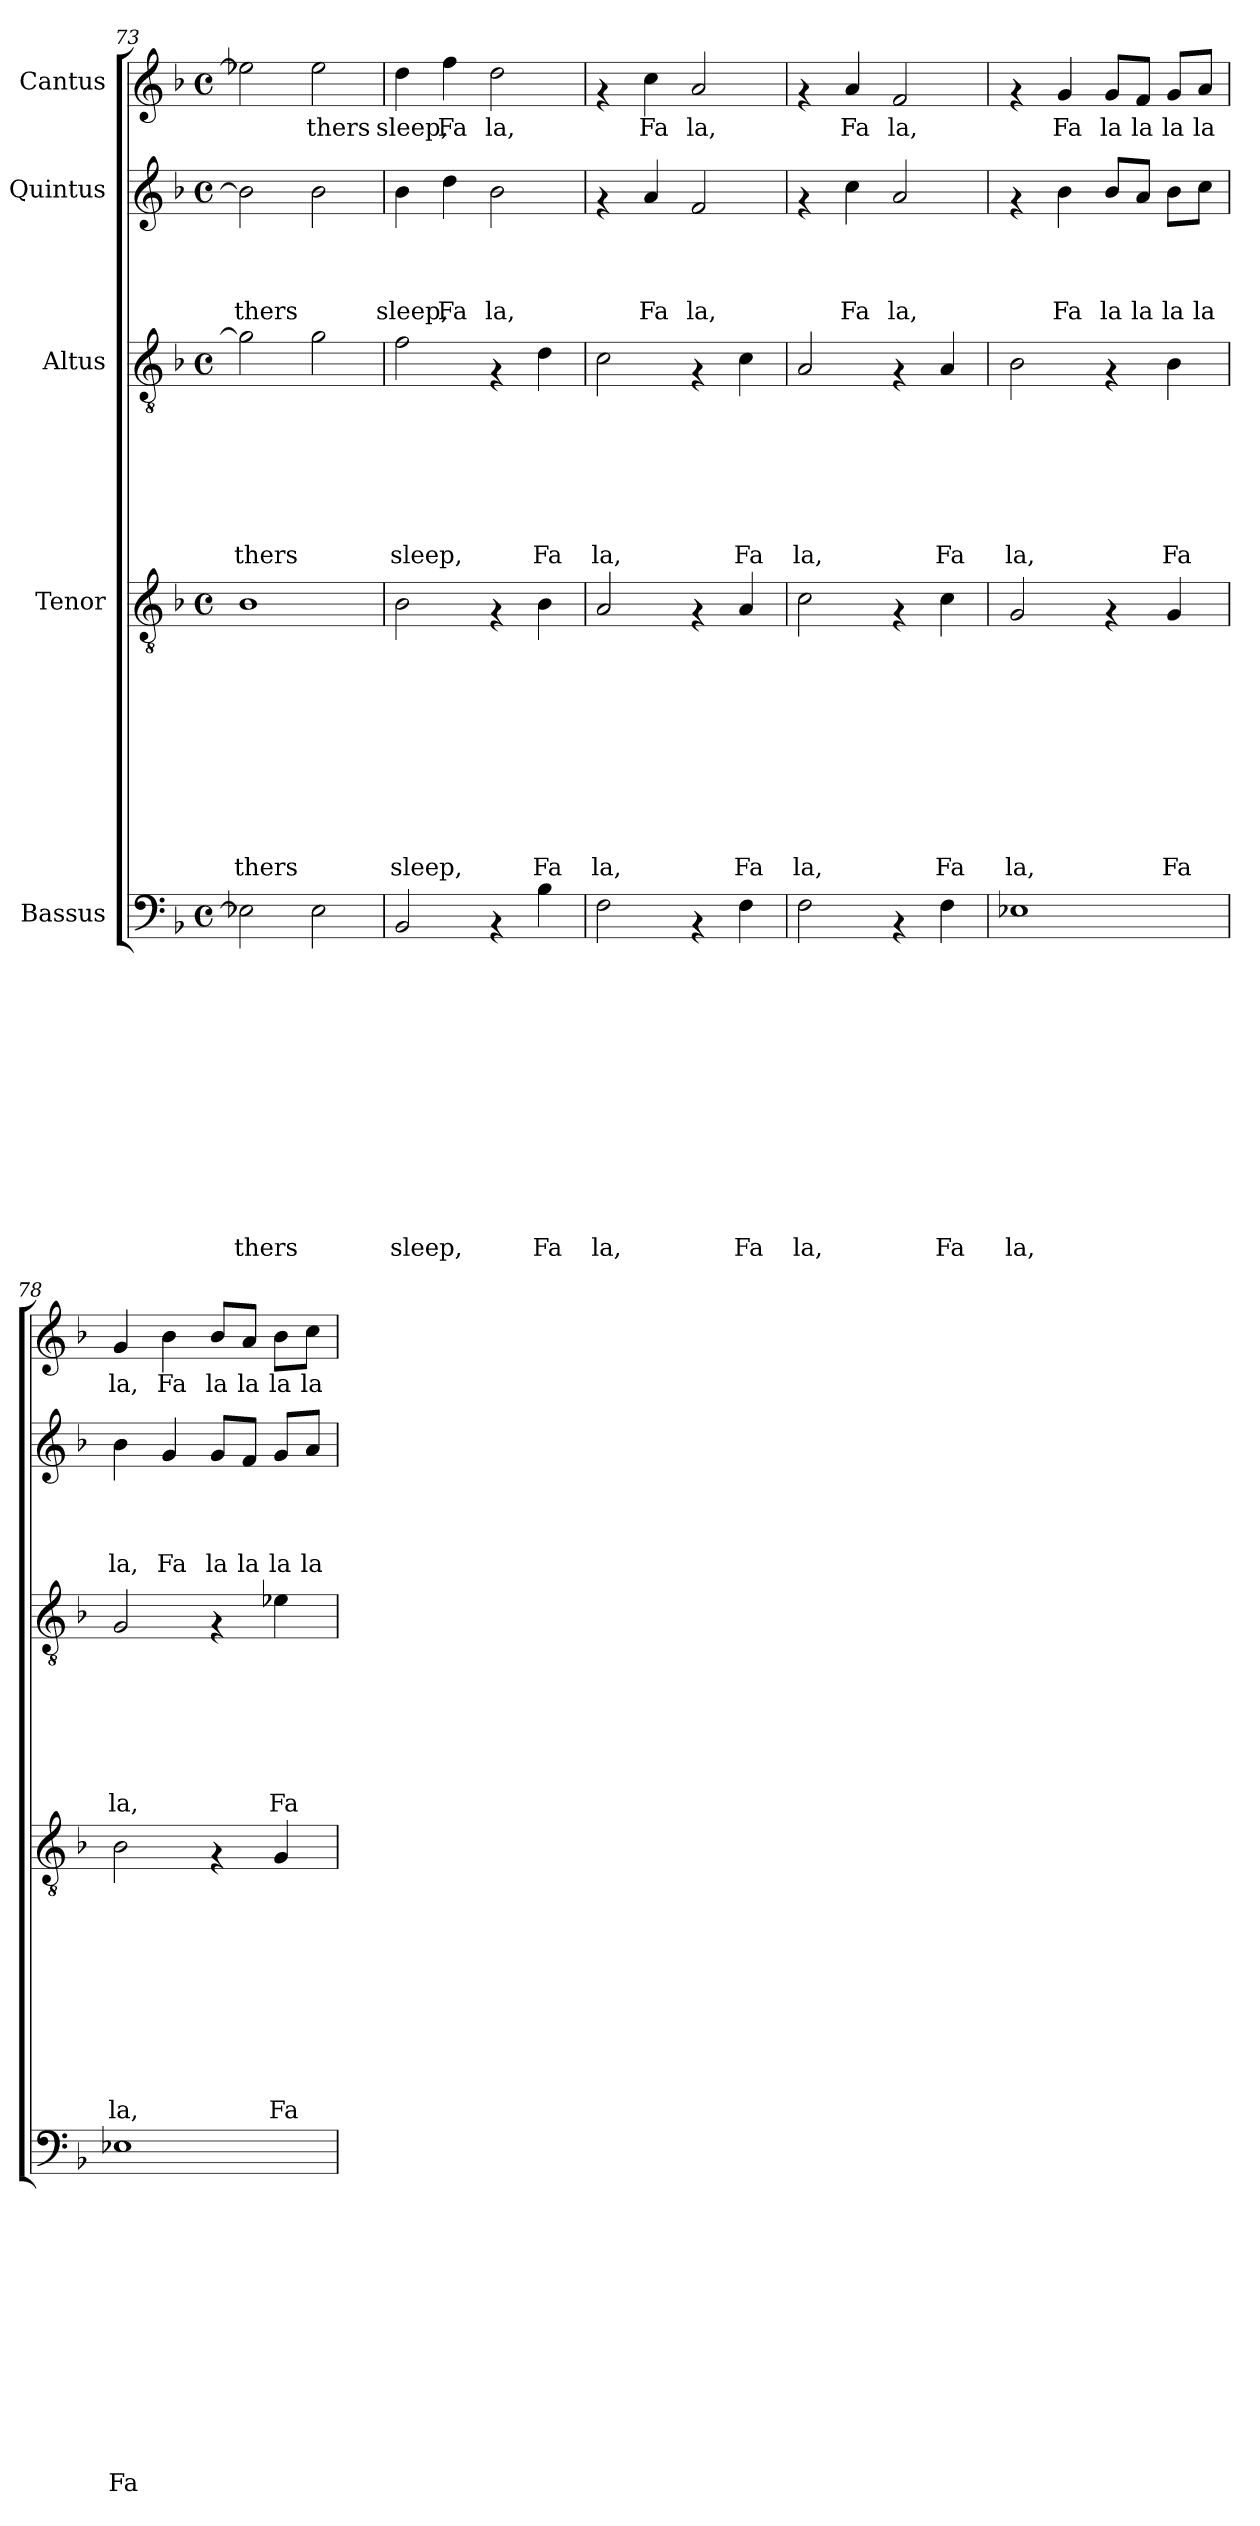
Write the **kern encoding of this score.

**kern	**text	**text	**text	**text	**text	**text	**text	**text	**text	**text	**text	**text	**text	**kern	**text	**text	**text	**text	**text	**text	**text	**text	**text	**text	**kern	**text	**text	**text	**text	**text	**text	**text	**kern	**text	**text	**text	**text	**kern	**text
*part5	*part5	*part5	*part5	*part5	*part5	*part5	*part5	*part5	*part5	*part5	*part5	*part5	*part5	*part4	*part4	*part4	*part4	*part4	*part4	*part4	*part4	*part4	*part4	*part4	*part3	*part3	*part3	*part3	*part3	*part3	*part3	*part3	*part2	*part2	*part2	*part2	*part2	*part1	*part1
*staff5	*staff5	*staff5	*staff5	*staff5	*staff5	*staff5	*staff5	*staff5	*staff5	*staff5	*staff5	*staff5	*staff5	*staff4	*staff4	*staff4	*staff4	*staff4	*staff4	*staff4	*staff4	*staff4	*staff4	*staff4	*staff3	*staff3	*staff3	*staff3	*staff3	*staff3	*staff3	*staff3	*staff2	*staff2	*staff2	*staff2	*staff2	*staff1	*staff1
*I"Bassus	*	*	*	*	*	*	*	*	*	*	*	*	*	*I"Tenor	*	*	*	*	*	*	*	*	*	*	*I"Altus	*	*	*	*	*	*	*	*I"Quintus	*	*	*	*	*I"Cantus	*
*clefF4	*	*	*	*	*	*	*	*	*	*	*	*	*	*clefGv2	*	*	*	*	*	*	*	*	*	*	*clefGv2	*	*	*	*	*	*	*	*clefG2	*	*	*	*	*clefG2	*
*k[b-]	*	*	*	*	*	*	*	*	*	*	*	*	*	*k[b-]	*	*	*	*	*	*	*	*	*	*	*k[b-]	*	*	*	*	*	*	*	*k[b-]	*	*	*	*	*k[b-]	*
*F:	*	*	*	*	*	*	*	*	*	*	*	*	*	*F:	*	*	*	*	*	*	*	*	*	*	*F:	*	*	*	*	*	*	*	*F:	*	*	*	*	*F:	*
*M4/4	*	*	*	*	*	*	*	*	*	*	*	*	*	*M4/4	*	*	*	*	*	*	*	*	*	*	*M4/4	*	*	*	*	*	*	*	*M4/4	*	*	*	*	*M4/4	*
*met(c)	*	*	*	*	*	*	*	*	*	*	*	*	*	*met(c)	*	*	*	*	*	*	*	*	*	*	*met(c)	*	*	*	*	*	*	*	*met(c)	*	*	*	*	*met(c)	*
=73	=73	=73	=73	=73	=73	=73	=73	=73	=73	=73	=73	=73	=73	=73	=73	=73	=73	=73	=73	=73	=73	=73	=73	=73	=73	=73	=73	=73	=73	=73	=73	=73	=73	=73	=73	=73	=73	=73	=73
!	!	!	!	!	!	!	!	!	!	!	!	!	!LO:LY:b	!	!	!	!	!	!	!	!	!	!	!LO:LY:b	!	!	!	!	!	!	!	!LO:LY:b	!	!	!	!	!LO:LY:b	!	!
2E-X\]	.	.	.	.	.	.	.	.	.	.	.	.	-thers	1B-	.	.	.	.	.	.	.	.	.	-thers	2g\]	.	.	.	.	.	.	-thers	2b-\]	.	.	.	-thers	2ee-X\]	.
!	!	!	!	!	!	!	!	!	!	!	!	!	!	!	!	!	!	!	!	!	!	!	!	!	!	!	!	!	!	!	!	!	!	!	!	!	!	!	!LO:LY:b
2E-\	.	.	.	.	.	.	.	.	.	.	.	.	.	.	.	.	.	.	.	.	.	.	.	.	2g\	.	.	.	.	.	.	.	2b-\	.	.	.	.	2ee-\	-thers
=74	=74	=74	=74	=74	=74	=74	=74	=74	=74	=74	=74	=74	=74	=74	=74	=74	=74	=74	=74	=74	=74	=74	=74	=74	=74	=74	=74	=74	=74	=74	=74	=74	=74	=74	=74	=74	=74	=74	=74
!	!	!	!	!	!	!	!	!	!	!	!	!	!LO:LY:b	!	!	!	!	!	!	!	!	!	!	!LO:LY:b	!	!	!	!	!	!	!	!LO:LY:b	!	!	!	!	!LO:LY:b	!	!LO:LY:b
2BB-/	.	.	.	.	.	.	.	.	.	.	.	.	sleep,	2B-\	.	.	.	.	.	.	.	.	.	sleep,	2f\	.	.	.	.	.	.	sleep,	4b-\	.	.	.	sleep,	4dd\	sleep,
!	!	!	!	!	!	!	!	!	!	!	!	!	!	!	!	!	!	!	!	!	!	!	!	!	!	!	!	!	!	!	!	!	!	!	!	!	!LO:LY:b	!	!LO:LY:b
.	.	.	.	.	.	.	.	.	.	.	.	.	.	.	.	.	.	.	.	.	.	.	.	.	.	.	.	.	.	.	.	.	4dd\	.	.	.	Fa	4ff\	Fa
!	!	!	!	!	!	!	!	!	!	!	!	!	!	!	!	!	!	!	!	!	!	!	!	!	!	!	!	!	!	!	!	!	!	!	!	!	!LO:LY:b	!	!LO:LY:b
4rAA	.	.	.	.	.	.	.	.	.	.	.	.	.	4rF	.	.	.	.	.	.	.	.	.	.	4rF	.	.	.	.	.	.	.	2b-\	.	.	.	la,	2dd\	la,
!	!	!	!	!	!	!	!	!	!	!	!	!	!LO:LY:b	!	!	!	!	!	!	!	!	!	!	!LO:LY:b	!	!	!	!	!	!	!	!LO:LY:b	!	!	!	!	!	!	!
4B-\	.	.	.	.	.	.	.	.	.	.	.	.	Fa	4B-\	.	.	.	.	.	.	.	.	.	Fa	4d\	.	.	.	.	.	.	Fa	.	.	.	.	.	.	.
!!LO:LB:g=z
=75	=75	=75	=75	=75	=75	=75	=75	=75	=75	=75	=75	=75	=75	=75	=75	=75	=75	=75	=75	=75	=75	=75	=75	=75	=75	=75	=75	=75	=75	=75	=75	=75	=75	=75	=75	=75	=75	=75	=75
!	!	!	!	!	!	!	!	!	!	!	!	!	!LO:LY:b	!	!	!	!	!	!	!	!	!	!	!LO:LY:b	!	!	!	!	!	!	!	!LO:LY:b	!	!	!	!	!	!	!
2F\	.	.	.	.	.	.	.	.	.	.	.	.	la,	2A/	.	.	.	.	.	.	.	.	.	la,	2c\	.	.	.	.	.	.	la,	4rf	.	.	.	.	4rf	.
!	!	!	!	!	!	!	!	!	!	!	!	!	!	!	!	!	!	!	!	!	!	!	!	!	!	!	!	!	!	!	!	!	!	!	!	!	!LO:LY:b	!	!LO:LY:b
.	.	.	.	.	.	.	.	.	.	.	.	.	.	.	.	.	.	.	.	.	.	.	.	.	.	.	.	.	.	.	.	.	4a/	.	.	.	Fa	4cc\	Fa
!	!	!	!	!	!	!	!	!	!	!	!	!	!	!	!	!	!	!	!	!	!	!	!	!	!	!	!	!	!	!	!	!	!	!	!	!	!LO:LY:b	!	!LO:LY:b
4rAA	.	.	.	.	.	.	.	.	.	.	.	.	.	4rF	.	.	.	.	.	.	.	.	.	.	4rF	.	.	.	.	.	.	.	2f/	.	.	.	la,	2a/	la,
!	!	!	!	!	!	!	!	!	!	!	!	!	!LO:LY:b	!	!	!	!	!	!	!	!	!	!	!LO:LY:b	!	!	!	!	!	!	!	!LO:LY:b	!	!	!	!	!	!	!
4F\	.	.	.	.	.	.	.	.	.	.	.	.	Fa	4A/	.	.	.	.	.	.	.	.	.	Fa	4c\	.	.	.	.	.	.	Fa	.	.	.	.	.	.	.
=76	=76	=76	=76	=76	=76	=76	=76	=76	=76	=76	=76	=76	=76	=76	=76	=76	=76	=76	=76	=76	=76	=76	=76	=76	=76	=76	=76	=76	=76	=76	=76	=76	=76	=76	=76	=76	=76	=76	=76
!	!	!	!	!	!	!	!	!	!	!	!	!	!LO:LY:b	!	!	!	!	!	!	!	!	!	!	!LO:LY:b	!	!	!	!	!	!	!	!LO:LY:b	!	!	!	!	!	!	!
2F\	.	.	.	.	.	.	.	.	.	.	.	.	la,	2c\	.	.	.	.	.	.	.	.	.	la,	2A/	.	.	.	.	.	.	la,	4rf	.	.	.	.	4rf	.
!	!	!	!	!	!	!	!	!	!	!	!	!	!	!	!	!	!	!	!	!	!	!	!	!	!	!	!	!	!	!	!	!	!	!	!	!	!LO:LY:b	!	!LO:LY:b
.	.	.	.	.	.	.	.	.	.	.	.	.	.	.	.	.	.	.	.	.	.	.	.	.	.	.	.	.	.	.	.	.	4cc\	.	.	.	Fa	4a/	Fa
!	!	!	!	!	!	!	!	!	!	!	!	!	!	!	!	!	!	!	!	!	!	!	!	!	!	!	!	!	!	!	!	!	!	!	!	!	!LO:LY:b	!	!LO:LY:b
4rAA	.	.	.	.	.	.	.	.	.	.	.	.	.	4rF	.	.	.	.	.	.	.	.	.	.	4rF	.	.	.	.	.	.	.	2a/	.	.	.	la,	2f/	la,
!	!	!	!	!	!	!	!	!	!	!	!	!	!LO:LY:b	!	!	!	!	!	!	!	!	!	!	!LO:LY:b	!	!	!	!	!	!	!	!LO:LY:b	!	!	!	!	!	!	!
4F\	.	.	.	.	.	.	.	.	.	.	.	.	Fa	4c\	.	.	.	.	.	.	.	.	.	Fa	4A/	.	.	.	.	.	.	Fa	.	.	.	.	.	.	.
=77	=77	=77	=77	=77	=77	=77	=77	=77	=77	=77	=77	=77	=77	=77	=77	=77	=77	=77	=77	=77	=77	=77	=77	=77	=77	=77	=77	=77	=77	=77	=77	=77	=77	=77	=77	=77	=77	=77	=77
!	!	!	!	!	!	!	!	!	!	!	!	!	!LO:LY:b	!	!	!	!	!	!	!	!	!	!	!LO:LY:b	!	!	!	!	!	!	!	!LO:LY:b	!	!	!	!	!	!	!
1E-X	.	.	.	.	.	.	.	.	.	.	.	.	la,	2G/	.	.	.	.	.	.	.	.	.	la,	2B-\	.	.	.	.	.	.	la,	4rf	.	.	.	.	4rf	.
!	!	!	!	!	!	!	!	!	!	!	!	!	!	!	!	!	!	!	!	!	!	!	!	!	!	!	!	!	!	!	!	!	!	!	!	!	!LO:LY:b	!	!LO:LY:b
.	.	.	.	.	.	.	.	.	.	.	.	.	.	.	.	.	.	.	.	.	.	.	.	.	.	.	.	.	.	.	.	.	4b-\	.	.	.	Fa	4g/	Fa
!	!	!	!	!	!	!	!	!	!	!	!	!	!	!	!	!	!	!	!	!	!	!	!	!	!	!	!	!	!	!	!	!	!	!	!	!	!LO:LY:b	!	!LO:LY:b
.	.	.	.	.	.	.	.	.	.	.	.	.	.	4rF	.	.	.	.	.	.	.	.	.	.	4rF	.	.	.	.	.	.	.	8b-/L	.	.	.	la	8g/L	la
!	!	!	!	!	!	!	!	!	!	!	!	!	!	!	!	!	!	!	!	!	!	!	!	!	!	!	!	!	!	!	!	!	!	!	!	!	!LO:LY:b	!	!LO:LY:b
.	.	.	.	.	.	.	.	.	.	.	.	.	.	.	.	.	.	.	.	.	.	.	.	.	.	.	.	.	.	.	.	.	8a/J	.	.	.	la	8f/J	la
!	!	!	!	!	!	!	!	!	!	!	!	!	!	!	!	!	!	!	!	!	!	!	!	!LO:LY:b	!	!	!	!	!	!	!	!LO:LY:b	!	!	!	!	!LO:LY:b	!	!LO:LY:b
.	.	.	.	.	.	.	.	.	.	.	.	.	.	4G/	.	.	.	.	.	.	.	.	.	Fa	4B-\	.	.	.	.	.	.	Fa	8b-\L	.	.	.	la	8g/L	la
!	!	!	!	!	!	!	!	!	!	!	!	!	!	!	!	!	!	!	!	!	!	!	!	!	!	!	!	!	!	!	!	!	!	!	!	!	!LO:LY:b	!	!LO:LY:b
.	.	.	.	.	.	.	.	.	.	.	.	.	.	.	.	.	.	.	.	.	.	.	.	.	.	.	.	.	.	.	.	.	8cc\J	.	.	.	la	8a/J	la
=78	=78	=78	=78	=78	=78	=78	=78	=78	=78	=78	=78	=78	=78	=78	=78	=78	=78	=78	=78	=78	=78	=78	=78	=78	=78	=78	=78	=78	=78	=78	=78	=78	=78	=78	=78	=78	=78	=78	=78
!	!	!	!	!	!	!	!	!	!	!	!	!	!LO:LY:b	!	!	!	!	!	!	!	!	!	!	!LO:LY:b	!	!	!	!	!	!	!	!LO:LY:b	!	!	!	!	!LO:LY:b	!	!LO:LY:b
1E-X	.	.	.	.	.	.	.	.	.	.	.	.	Fa	2B-\	.	.	.	.	.	.	.	.	.	la,	2G/	.	.	.	.	.	.	la,	4b-\	.	.	.	la,	4g/	la,
!	!	!	!	!	!	!	!	!	!	!	!	!	!	!	!	!	!	!	!	!	!	!	!	!	!	!	!	!	!	!	!	!	!	!	!	!	!LO:LY:b	!	!LO:LY:b
.	.	.	.	.	.	.	.	.	.	.	.	.	.	.	.	.	.	.	.	.	.	.	.	.	.	.	.	.	.	.	.	.	4g/	.	.	.	Fa	4b-\	Fa
!	!	!	!	!	!	!	!	!	!	!	!	!	!	!	!	!	!	!	!	!	!	!	!	!	!	!	!	!	!	!	!	!	!	!	!	!	!LO:LY:b	!	!LO:LY:b
.	.	.	.	.	.	.	.	.	.	.	.	.	.	4rF	.	.	.	.	.	.	.	.	.	.	4rF	.	.	.	.	.	.	.	8g/L	.	.	.	la	8b-/L	la
!	!	!	!	!	!	!	!	!	!	!	!	!	!	!	!	!	!	!	!	!	!	!	!	!	!	!	!	!	!	!	!	!	!	!	!	!	!LO:LY:b	!	!LO:LY:b
.	.	.	.	.	.	.	.	.	.	.	.	.	.	.	.	.	.	.	.	.	.	.	.	.	.	.	.	.	.	.	.	.	8f/J	.	.	.	la	8a/J	la
!	!	!	!	!	!	!	!	!	!	!	!	!	!	!	!	!	!	!	!	!	!	!	!	!LO:LY:b	!	!	!	!	!	!	!	!LO:LY:b	!	!	!	!	!LO:LY:b	!	!LO:LY:b
.	.	.	.	.	.	.	.	.	.	.	.	.	.	4G/	.	.	.	.	.	.	.	.	.	Fa	4e-X\	.	.	.	.	.	.	Fa	8g/L	.	.	.	la	8b-\L	la
!	!	!	!	!	!	!	!	!	!	!	!	!	!	!	!	!	!	!	!	!	!	!	!	!	!	!	!	!	!	!	!	!	!	!	!	!	!LO:LY:b	!	!LO:LY:b
.	.	.	.	.	.	.	.	.	.	.	.	.	.	.	.	.	.	.	.	.	.	.	.	.	.	.	.	.	.	.	.	.	8a/J	.	.	.	la	8cc\J	la
=	=	=	=	=	=	=	=	=	=	=	=	=	=	=	=	=	=	=	=	=	=	=	=	=	=	=	=	=	=	=	=	=	=	=	=	=	=	=	=
*-	*-	*-	*-	*-	*-	*-	*-	*-	*-	*-	*-	*-	*-	*-	*-	*-	*-	*-	*-	*-	*-	*-	*-	*-	*-	*-	*-	*-	*-	*-	*-	*-	*-	*-	*-	*-	*-	*-	*-
